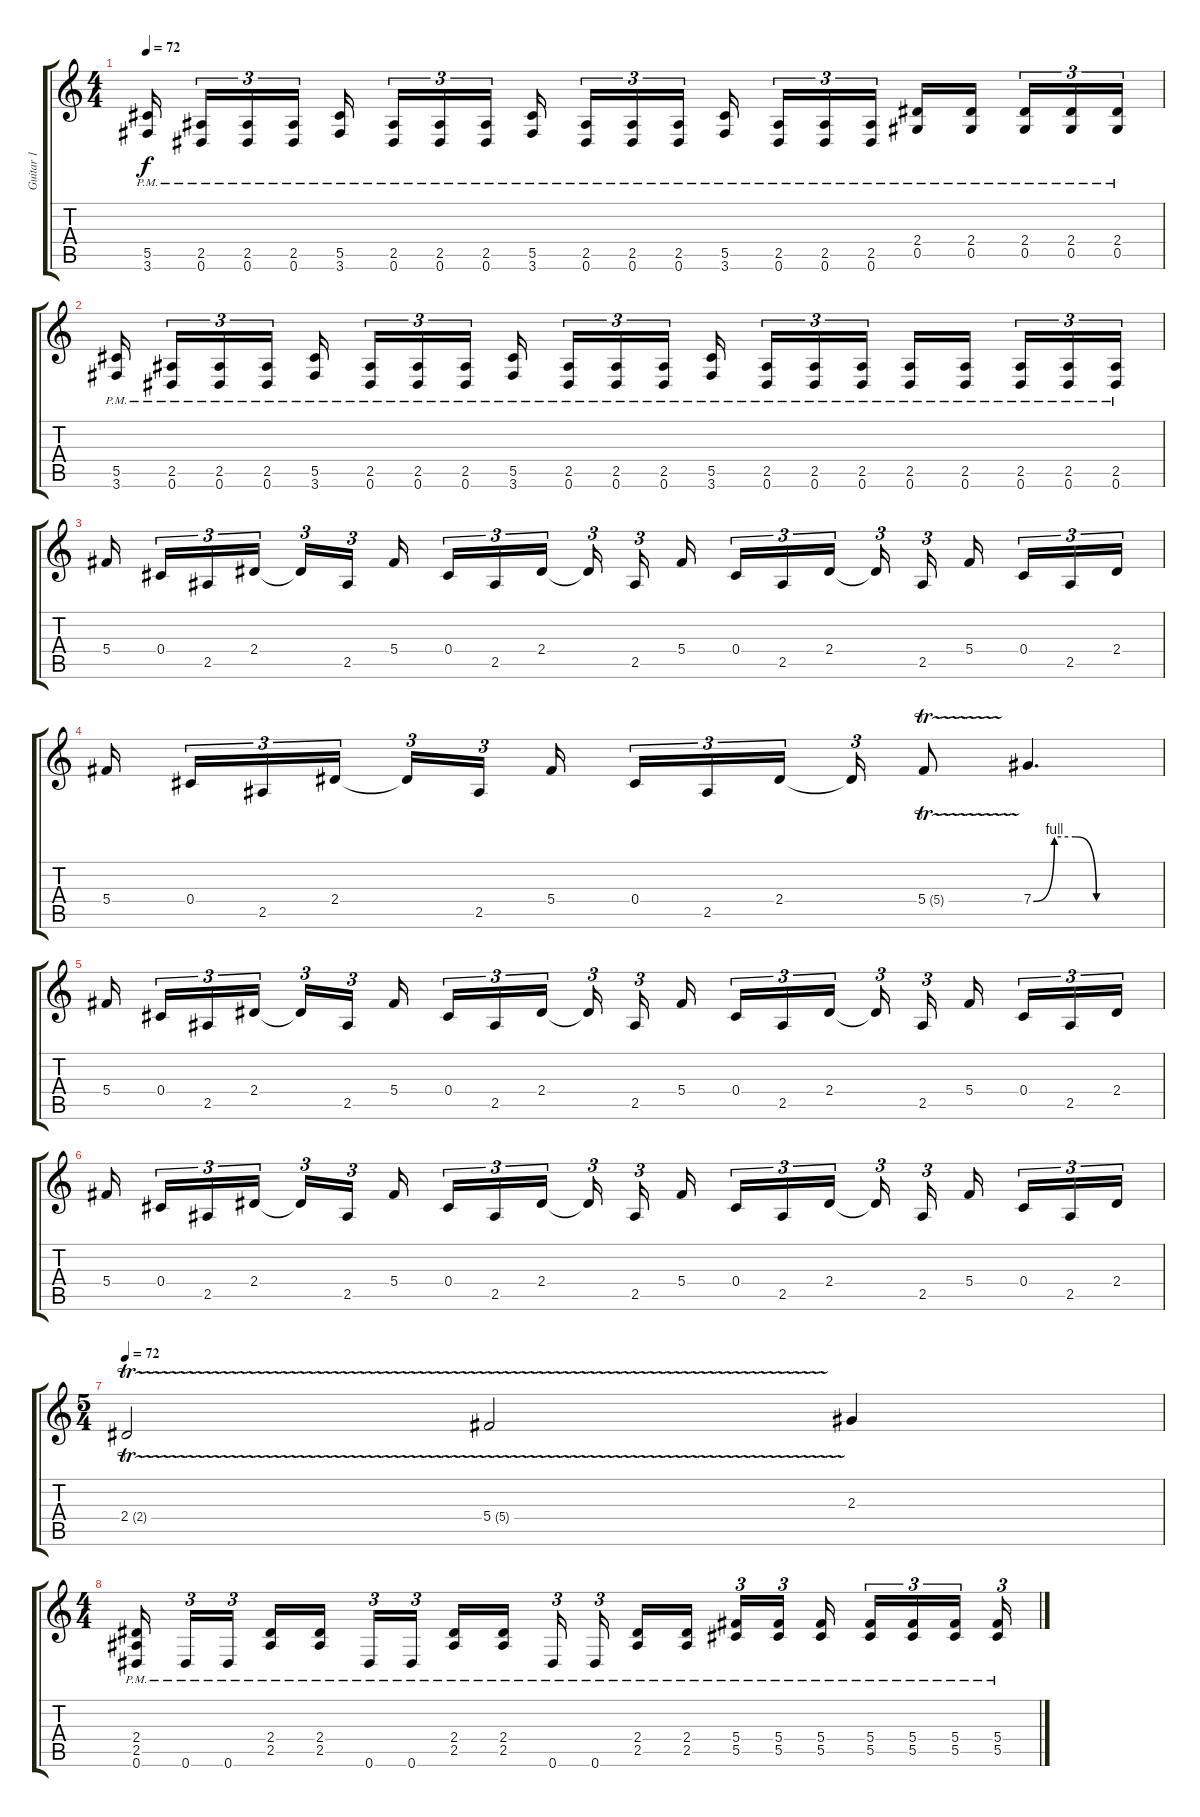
\track ("Guitar 1" "Guitar 1") {instrument distortionguitar}
\staff {score tabs}
\tuning (Eb4 Bb3 Gb3 Db3 Ab2 Eb2) {hide}
\ts (4 4)
\tempo 72
\clef g2
\ks c
(5.5{pm} 3.6{pm}).16{dy f beam splitsecondary} (2.5{pm} 0.6{pm}).16{tu (3 2)} (2.5{pm} 0.6{pm}).16{tu (3 2)} (2.5{pm} 0.6{pm}).16{tu (3 2) beam splitsecondary} (5.5{pm} 3.6{pm}).16 (2.5{pm} 0.6{pm}).16{tu (3 2)} (2.5{pm} 0.6{pm}).16{tu (3 2)} (2.5{pm} 0.6{pm}).16{tu (3 2) beam splitsecondary} (5.5{pm} 3.6{pm}).16{beam splitsecondary} (2.5{pm} 0.6{pm}).16{tu (3 2)} (2.5{pm} 0.6{pm}).16{tu (3 2)} (2.5{pm} 0.6{pm}).16{tu (3 2) beam splitsecondary} (5.5{pm} 3.6{pm}).16{beam splitsecondary} (2.5{pm} 0.6{pm}).16{tu (3 2)} (2.5{pm} 0.6{pm}).16{tu (3 2)} (2.5{pm} 0.6{pm}).16{tu (3 2)} (2.4{pm} 0.5{pm}).16 (2.4{pm} 0.5{pm}).16{beam splitsecondary} (2.4{pm} 0.5{pm}).16{tu (3 2)} (2.4{pm} 0.5{pm}).16{tu (3 2)} (2.4{pm} 0.5{pm}).16{tu (3 2)} |
(5.5{pm} 3.6{pm}).16{beam splitsecondary} (2.5{pm} 0.6{pm}).16{tu (3 2)} (2.5{pm} 0.6{pm}).16{tu (3 2)} (2.5{pm} 0.6{pm}).16{tu (3 2) beam splitsecondary} (5.5{pm} 3.6{pm}).16 (2.5{pm} 0.6{pm}).16{tu (3 2)} (2.5{pm} 0.6{pm}).16{tu (3 2)} (2.5{pm} 0.6{pm}).16{tu (3 2) beam splitsecondary} (5.5{pm} 3.6{pm}).16{beam splitsecondary} (2.5{pm} 0.6{pm}).16{tu (3 2)} (2.5{pm} 0.6{pm}).16{tu (3 2)} (2.5{pm} 0.6{pm}).16{tu (3 2) beam splitsecondary} (5.5{pm} 3.6{pm}).16{beam splitsecondary} (2.5{pm} 0.6{pm}).16{tu (3 2)} (2.5{pm} 0.6{pm}).16{tu (3 2)} (2.5{pm} 0.6{pm}).16{tu (3 2)} (2.5{pm} 0.6{pm}).16 (2.5{pm} 0.6{pm}).16{beam splitsecondary} (2.5{pm} 0.6{pm}).16{tu (3 2)} (2.5{pm} 0.6{pm}).16{tu (3 2)} (2.5{pm} 0.6{pm}).16{tu (3 2)} |
5.4.16{beam splitsecondary} 0.4.16{tu (3 2)} 2.5.16{tu (3 2)} 2.4.16{tu (3 2) beam splitsecondary} 2.4{t}.16{tu (3 2)} 2.5.16{tu (3 2)} 5.4.16{beam splitsecondary} 0.4.16{tu (3 2)} 2.5.16{tu (3 2)} 2.4.16{tu (3 2) beam splitsecondary} 2.4{t}.16{tu (3 2)} 2.5.16{tu (3 2) beam splitsecondary} 5.4.16{beam splitsecondary} 0.4.16{tu (3 2)} 2.5.16{tu (3 2)} 2.4.16{tu (3 2) beam splitsecondary} 2.4{t}.16{tu (3 2)} 2.5.16{tu (3 2) beam splitsecondary} 5.4.16{beam splitsecondary} 0.4.16{tu (3 2)} 2.5.16{tu (3 2)} 2.4.16{tu (3 2)} |
5.4.16{beam splitsecondary} 0.4.16{tu (3 2)} 2.5.16{tu (3 2)} 2.4.16{tu (3 2) beam splitsecondary} 2.4{t}.16{tu (3 2)} 2.5.16{tu (3 2)} 5.4.16{beam splitsecondary} 0.4.16{tu (3 2)} 2.5.16{tu (3 2)} 2.4.16{tu (3 2) beam splitsecondary} 2.4{t}.16{tu (3 2)} 5.4{tr (5 64)}.8 7.4{be (custom 0 0 10 4 20 4 30 0 60 0)}.4{d} |
5.4.16{beam splitsecondary} 0.4.16{tu (3 2)} 2.5.16{tu (3 2)} 2.4.16{tu (3 2) beam splitsecondary} 2.4{t}.16{tu (3 2)} 2.5.16{tu (3 2)} 5.4.16{beam splitsecondary} 0.4.16{tu (3 2)} 2.5.16{tu (3 2)} 2.4.16{tu (3 2) beam splitsecondary} 2.4{t}.16{tu (3 2)} 2.5.16{tu (3 2) beam splitsecondary} 5.4.16{beam splitsecondary} 0.4.16{tu (3 2)} 2.5.16{tu (3 2)} 2.4.16{tu (3 2) beam splitsecondary} 2.4{t}.16{tu (3 2)} 2.5.16{tu (3 2) beam splitsecondary} 5.4.16{beam splitsecondary} 0.4.16{tu (3 2)} 2.5.16{tu (3 2)} 2.4.16{tu (3 2)} |
5.4.16{beam splitsecondary} 0.4.16{tu (3 2)} 2.5.16{tu (3 2)} 2.4.16{tu (3 2) beam splitsecondary} 2.4{t}.16{tu (3 2)} 2.5.16{tu (3 2)} 5.4.16{beam splitsecondary} 0.4.16{tu (3 2)} 2.5.16{tu (3 2)} 2.4.16{tu (3 2) beam splitsecondary} 2.4{t}.16{tu (3 2)} 2.5.16{tu (3 2) beam splitsecondary} 5.4.16{beam splitsecondary} 0.4.16{tu (3 2)} 2.5.16{tu (3 2)} 2.4.16{tu (3 2) beam splitsecondary} 2.4{t}.16{tu (3 2)} 2.5.16{tu (3 2) beam splitsecondary} 5.4.16{beam splitsecondary} 0.4.16{tu (3 2)} 2.5.16{tu (3 2)} 2.4.16{tu (3 2)} |
\ts (5 4)
\tempo 72
2.4{tr (2 32)}.2 5.4{tr (5 32)}.2 2.3.4 |
\ts (4 4)
(2.4{pm} 2.5{pm} 0.6{pm}).16{beam splitsecondary} 0.6{pm}.16{tu (3 2)} 0.6{pm}.16{tu (3 2) beam splitsecondary} (2.4{pm} 2.5{pm}).16 (2.4{pm} 2.5{pm}).16 0.6{pm}.16{tu (3 2)} 0.6{pm}.16{tu (3 2) beam splitsecondary} (2.4{pm} 2.5{pm}).16 (2.4{pm} 2.5{pm}).16{beam splitsecondary} 0.6{pm}.16{tu (3 2)} 0.6{pm}.16{tu (3 2) beam splitsecondary} (2.4{pm} 2.5{pm}).16 (2.4{pm} 2.5{pm}).16{beam splitsecondary} (5.4{pm} 5.5{pm}).16{tu (3 2)} (5.4{pm} 5.5{pm}).16{tu (3 2)} (5.4{pm} 5.5{pm}).16{beam splitsecondary} (5.4{pm} 5.5{pm}).16{tu (3 2)} (5.4{pm} 5.5{pm}).16{tu (3 2)} (5.4{pm} 5.5{pm}).16{tu (3 2) beam splitsecondary} (5.4{pm} 5.5{pm}).16{tu (3 2)}
